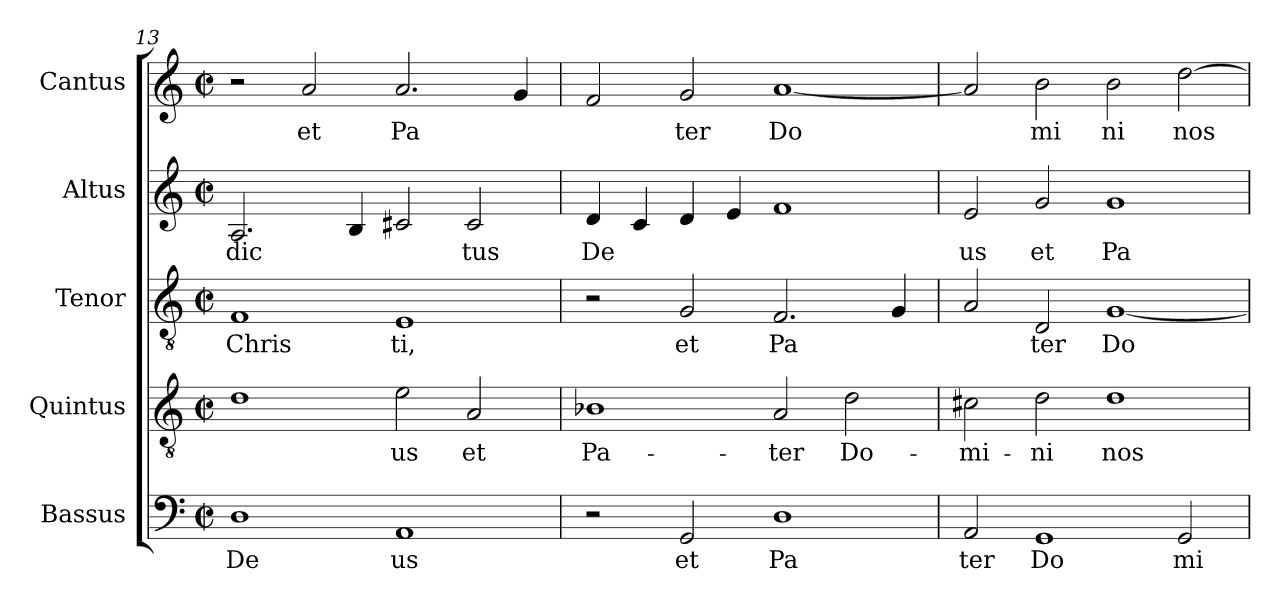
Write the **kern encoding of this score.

**kern	**text	**kern	**text	**kern	**text	**kern	**text	**kern	**text
*part5	*part5	*part4	*part4	*part3	*part3	*part2	*part2	*part1	*part1
*staff5	*staff5	*staff4	*staff4	*staff3	*staff3	*staff2	*staff2	*staff1	*staff1
*I"Bassus	*	*I"Quintus	*	*I"Tenor	*	*I"Altus	*	*I"Cantus	*
*clefF4	*	*clefGv2	*	*clefGv2	*	*clefG2	*	*clefG2	*
*M2/2	*	*M2/2	*	*M2/2	*	*M2/2	*	*M2/2	*
*met(c|)	*	*met(c|)	*	*met(c|)	*	*met(c|)	*	*met(c|)	*
=13	=13	=13	=13	=13	=13	=13	=13	=13	=13
!	!LO:LY:b:cj	!	!	!	!LO:LY:b:cj	!	!LO:LY:b	!	!
1D	De	1d	.	1F	Chris	2.A/	dic	2r	.
!	!	!	!	!	!	!	!	!	!LO:LY:b:cj
.	.	.	.	.	.	.	.	2a/	et
.	.	.	.	.	.	4B/	.	.	.
!	!LO:LY:b:cj	!	!LO:LY:b:cj	!	!LO:LY:b:cj	!	!	!	!LO:LY:b
1AA	us	2e\	-us	1E	ti,	2c#X/	.	2.a/	Pa
!	!	!	!LO:LY:b:cj	!	!	!	!LO:LY:b:cj	!	!
.	.	2A/	et	.	.	2c#/	tus	.	.
.	.	.	.	.	.	.	.	4g/	.
=14	=14	=14	=14	=14	=14	=14	=14	=14	=14
!	!	!	!LO:LY:b:cj	!	!	!	!LO:LY:b	!	!
2r	.	1B-X	Pa-	2r	.	4d/	De	2f/	.
.	.	.	.	.	.	4c/	.	.	.
!	!LO:LY:b:cj	!	!	!	!LO:LY:b:cj	!	!	!	!LO:LY:b:cj
2GG/	et	.	.	2G/	et	4d/	.	2g/	ter
.	.	.	.	.	.	4e/	.	.	.
!	!LO:LY:b:cj	!	!LO:LY:b:cj	!	!LO:LY:b	!	!	!	!LO:LY:b:cj
1D	Pa	2A/	-ter	2.F/	Pa	1f	.	[<1a	Do
!	!	!	!LO:LY:b:cj	!	!	!	!	!	!
.	.	2d\	Do-	.	.	.	.	.	.
.	.	.	.	4G/	.	.	.	.	.
=15	=15	=15	=15	=15	=15	=15	=15	=15	=15
!	!LO:LY:b:cj	!	!LO:LY:b:cj	!	!	!	!LO:LY:b:cj	!	!
2AA/	ter	2c#X\	-mi-	2A/	.	2e/	us	2a/]	.
!	!LO:LY:b:cj	!	!LO:LY:b:cj	!	!LO:LY:b:cj	!	!LO:LY:b:cj	!	!LO:LY:b:cj
1GG	Do	2d\	-ni	2D/	ter	2g/	et	2b\	mi
!	!	!	!LO:LY:b:cj	!	!LO:LY:b:cj	!	!LO:LY:b:cj	!	!LO:LY:b:cj
.	.	1d	nos-	[<1G	Do	1g	Pa	2b\	ni
!	!LO:LY:b:cj	!	!	!	!	!	!	!	!LO:LY:b
2GG/	mi	.	.	.	.	.	.	[>2dd\	nos
=	=	=	=	=	=	=	=	=	=
*-	*-	*-	*-	*-	*-	*-	*-	*-	*-
